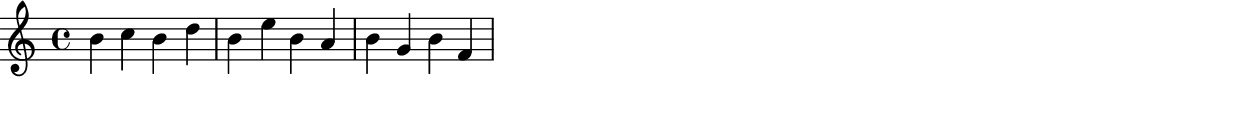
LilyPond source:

%% Generated by lilypond-book
%% Options: [exampleindent=10.16\mm,indent=0\mm,line-width=160\mm,paper-height=845.047\pt,paper-width=597.508\pt,papersize='(cons (* 597.508 pt) (* 845.047 pt)),quote]
\include "lilypond-book-preamble.ly"


% ****************************************************************
% Start cut-&-pastable-section
% ****************************************************************

#(ly:set-option 'eps-box-padding 3.000000)



\paper {
  #(set-paper-size '(cons (* 597.508 pt) (* 845.047 pt)))
  indent = 0\mm
  line-width = 160\mm
  % offset the left padding, also add 1mm as lilypond creates cropped
  % images with a little space on the right
  line-width = #(- line-width (* mm  3.000000) (* mm 1))
  line-width = 160\mm - 2.0 * 10.16\mm
  % offset the left padding, also add 1mm as lilypond creates cropped
  % images with a little space on the right
  line-width = #(- line-width (* mm  3.000000) (* mm 1))
}

\layout {
  
}




% ****************************************************************
% ly snippet:
% ****************************************************************
\sourcefileline 220
\relative {
  b' c  % el Do está un espacio por encima, es el Do de arriba
  b d  % el Re está dos por encima ó 5 por debajo, es el Re de arriba
  b e  % el Mi está 3 por encima ó 4 por debajo, es el Mi de arriba
  b a  % el La está 6 por encima ó 1 por debajo, es el La de abajo
  b g  % el Sol está 5 por encima ó 2 por debajo, es el Sol de abajo
  b f  % el Fa está 4 por encima ó 3 por debajo, es el Fa de abajo
}


% ****************************************************************
% end ly snippet
% ****************************************************************
